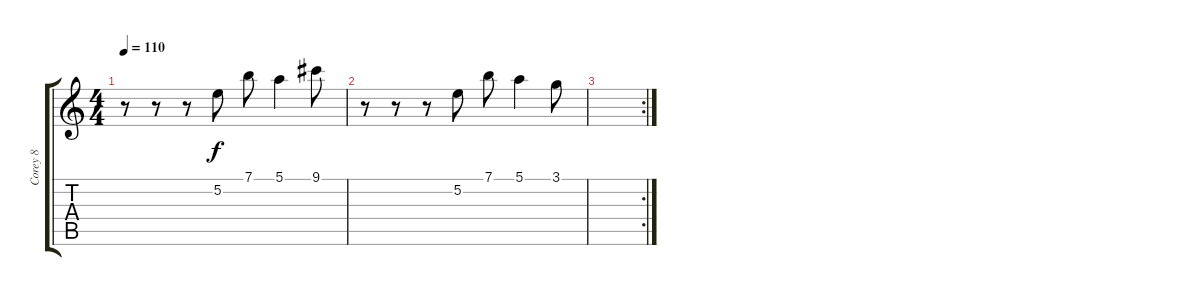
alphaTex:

\track ("Corey 8" "Corey 8") {instrument overdrivenguitar}
\staff {score tabs}
\tuning (E4 B3 G3 D3 A2 E2) {hide}
\ts (4 4)
\tempo 110
\clef g2
\ks c
r.8{dy f} r.8 r.8 5.2.8 7.1.8 5.1.4 9.1.8 |
r.8 r.8 r.8 5.2.8 7.1.8 5.1.4 3.1.8 |
\rc 2
